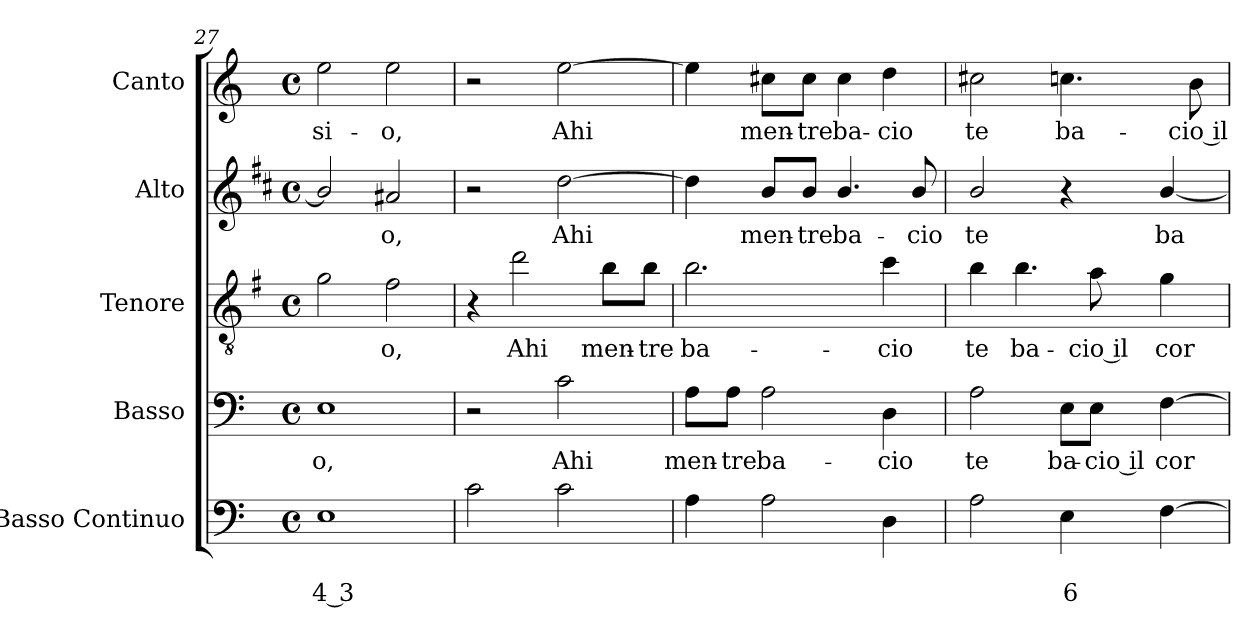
**kern	**text	**text	**kern	**text	**kern	**text	**kern	**text	**kern	**text
*part5	*part5	*part5	*part4	*part4	*part3	*part3	*part2	*part2	*part1	*part1
*staff5	*staff5	*staff5	*staff4	*staff4	*staff3	*staff3	*staff2	*staff2	*staff1	*staff1
*I"Basso Continuo	*	*	*I"Basso	*	*I"Tenore	*	*I"Alto	*	*I"Canto	*
*I'BC	*	*	*I'B	*	*I'T	*	*I'A	*	*I'C	*
!!LO:PB:g=z
*clefF4	*	*	*clefF4	*	*clefGv2	*	*clefG2	*	*clefG2	*
*	*	*	*	*	*ITrd4c7	*	*ITrd1c2	*	*	*
*k[]	*	*	*k[]	*	*k[]	*	*k[]	*	*k[]	*
*C:	*	*	*C:	*	*C:	*	*C:	*	*C:	*
*M4/4	*	*	*M4/4	*	*M4/4	*	*M4/4	*	*M4/4	*
*met(c)	*	*	*met(c)	*	*met(c)	*	*met(c)	*	*met(c)	*
=27	=27	=27	=27	=27	=27	=27	=27	=27	=27	=27
!	!	!LO:LY:b	!	!	!	!	!	!	!	!
!	!	!	!	!LO:LY:b	!	!	!	!	!	!
!	!	!	!	!	!	!	!	!	!	!LO:LY:b
1E	.	4 3	1E	-o,	2c\	.	2a/]	.	2ee\	-si-
!	!	!	!	!	!	!LO:LY:b	!	!	!	!
!	!	!	!	!	!	!	!	!LO:LY:b	!	!
!	!	!	!	!	!	!	!	!	!	!LO:LY:b
.	.	.	.	.	2B\	-o,	2g#X/	-o,	2ee\	-o,
=28	=28	=28	=28	=28	=28	=28	=28	=28	=28	=28
2c\	.	.	2r	.	4r	.	2r	.	2r	.
!	!	!	!	!	!	!LO:LY:b	!	!	!	!
.	.	.	.	.	2g\	Ahi	.	.	.	.
!	!	!	!	!LO:LY:b	!	!	!	!	!	!
!	!	!	!	!	!	!	!	!LO:LY:b	!	!
!	!	!	!	!	!	!	!	!	!	!LO:LY:b
2c\	.	.	2c\	Ahi	.	.	[2cc\	Ahi	[2ee\	Ahi
!	!	!	!	!	!	!LO:LY:b	!	!	!	!
.	.	.	.	.	8e\L	men-	.	.	.	.
!	!	!	!	!	!	!LO:LY:b	!	!	!	!
.	.	.	.	.	8e\J	-tre	.	.	.	.
=29	=29	=29	=29	=29	=29	=29	=29	=29	=29	=29
!	!	!	!	!LO:LY:b	!	!	!	!	!	!
!	!	!	!	!	!	!LO:LY:b	!	!	!	!
4A\	.	.	8A\L	men-	2.e\	ba-	4cc\]	.	4ee\]	.
!	!	!	!	!LO:LY:b	!	!	!	!	!	!
.	.	.	8A\J	-tre	.	.	.	.	.	.
!	!	!	!	!LO:LY:b	!	!	!	!	!	!
!	!	!	!	!	!	!	!	!LO:LY:b	!	!
!	!	!	!	!	!	!	!	!	!	!LO:LY:b
2A\	.	.	2A\	ba-	.	.	8a/L	men-	8cc#X\L	men-
!	!	!	!	!	!	!	!	!LO:LY:b	!	!
!	!	!	!	!	!	!	!	!	!	!LO:LY:b
.	.	.	.	.	.	.	8a/J	-tre	8cc#\J	-tre
!	!	!	!	!	!	!	!	!LO:LY:b	!	!
!	!	!	!	!	!	!	!	!	!	!LO:LY:b
.	.	.	.	.	.	.	4.a/	ba-	4cc#\	ba-
!	!	!	!	!LO:LY:b	!	!	!	!	!	!
!	!	!	!	!	!	!LO:LY:b	!	!	!	!
!	!	!	!	!	!	!	!	!	!	!LO:LY:b
4D\	.	.	4D\	-cio	4f\	-cio	.	.	4dd\	-cio
!	!	!	!	!	!	!	!	!LO:LY:b	!	!
.	.	.	.	.	.	.	8a/	-cio	.	.
=30	=30	=30	=30	=30	=30	=30	=30	=30	=30	=30
!	!	!	!	!LO:LY:b	!	!	!	!	!	!
!	!	!	!	!	!	!LO:LY:b	!	!	!	!
!	!	!	!	!	!	!	!	!LO:LY:b	!	!
!	!	!	!	!	!	!	!	!	!	!LO:LY:b
2A\	.	.	2A\	te	4e\	te	2a/	te	2cc#X\	te
!	!	!	!	!	!	!LO:LY:b	!	!	!	!
.	.	.	.	.	4.e\	ba-	.	.	.	.
!	!	!LO:LY:b	!	!	!	!	!	!	!	!
!	!	!	!	!LO:LY:b	!	!	!	!	!	!
!	!	!	!	!	!	!	!	!	!	!LO:LY:b
4E\	.	6	8E\L	ba-	.	.	4r	.	4.ccn\	ba-
!	!	!	!	!LO:LY:b	!	!	!	!	!	!
!	!	!	!	!	!	!LO:LY:b	!	!	!	!
.	.	.	8E\J	-cio il	8d\	-cio il	.	.	.	.
!	!	!	!	!LO:LY:b	!	!	!	!	!	!
!	!	!	!	!	!	!LO:LY:b	!	!	!	!
!	!	!	!	!	!	!	!	!LO:LY:b	!	!
[4F\	.	.	[4F\	cor	4c\	cor	[4a/	ba-	.	.
!	!	!	!	!	!	!	!	!	!	!LO:LY:b
.	.	.	.	.	.	.	.	.	8b\	-cio il
=	=	=	=	=	=	=	=	=	=	=
*-	*-	*-	*-	*-	*-	*-	*-	*-	*-	*-
